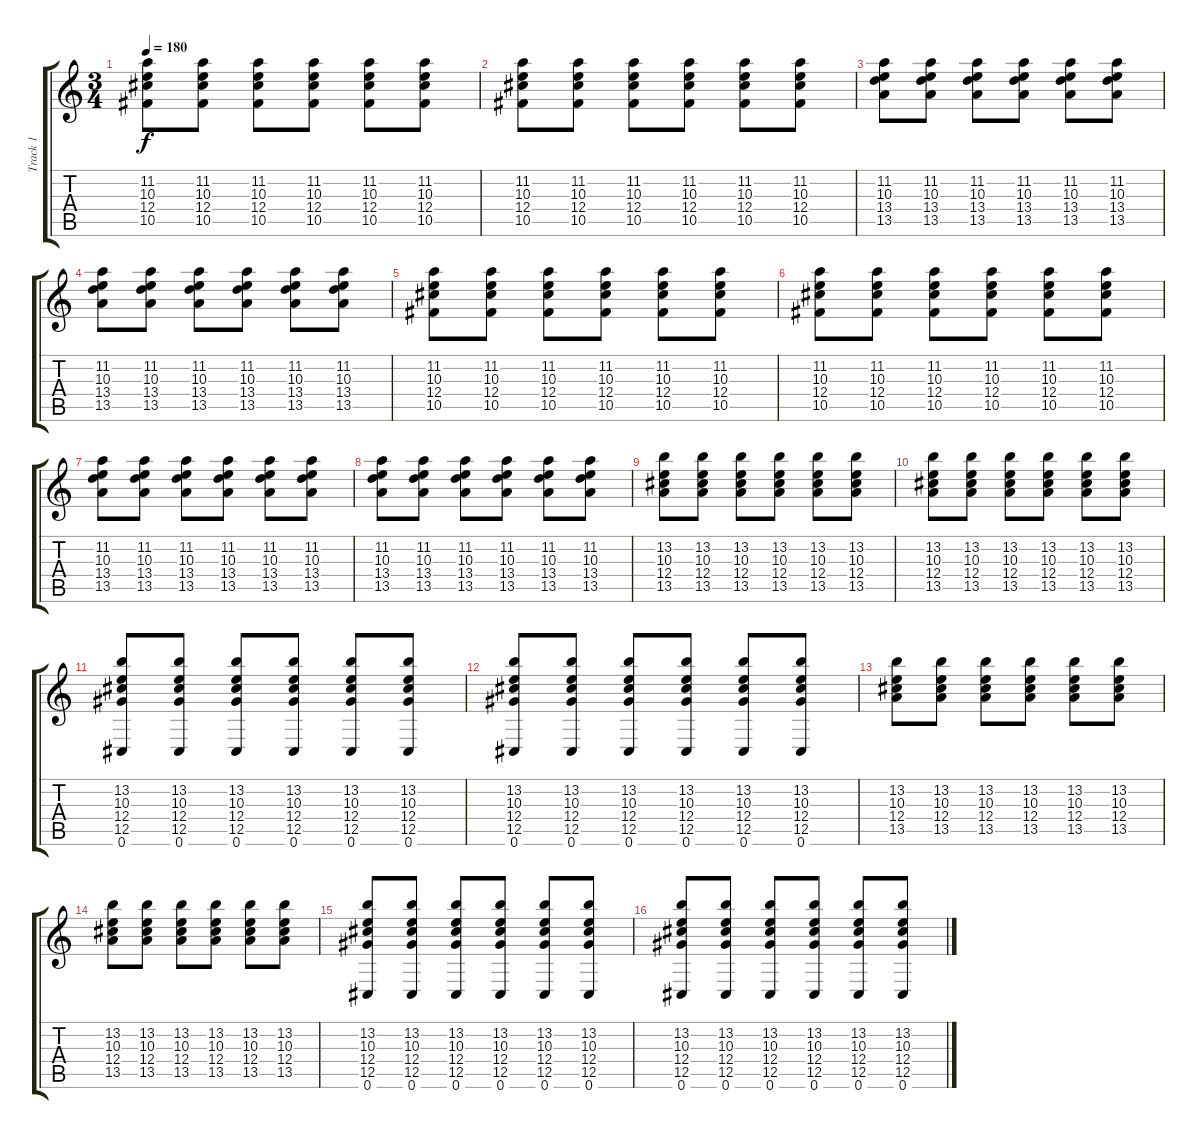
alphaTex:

\track ("Track 1" "Track 1") {instrument distortionguitar}
\staff {score tabs}
\tuning (Eb4 Bb3 Gb3 Db3 Ab2 Db2) {hide}
\ts (3 4)
\tempo 180
\clef g2
\ks c
(11.2 10.3 12.4 10.5).8{dy f} (11.2 10.3 12.4 10.5).8 (11.2 10.3 12.4 10.5).8 (11.2 10.3 12.4 10.5).8 (11.2 10.3 12.4 10.5).8 (11.2 10.3 12.4 10.5).8 |
(11.2 10.3 12.4 10.5).8 (11.2 10.3 12.4 10.5).8 (11.2 10.3 12.4 10.5).8 (11.2 10.3 12.4 10.5).8 (11.2 10.3 12.4 10.5).8 (11.2 10.3 12.4 10.5).8 |
(11.2 10.3 13.4 13.5).8 (11.2 10.3 13.4 13.5).8 (11.2 10.3 13.4 13.5).8 (11.2 10.3 13.4 13.5).8 (11.2 10.3 13.4 13.5).8 (11.2 10.3 13.4 13.5).8 |
(11.2 10.3 13.4 13.5).8 (11.2 10.3 13.4 13.5).8 (11.2 10.3 13.4 13.5).8 (11.2 10.3 13.4 13.5).8 (11.2 10.3 13.4 13.5).8 (11.2 10.3 13.4 13.5).8 |
(11.2 10.3 12.4 10.5).8 (11.2 10.3 12.4 10.5).8 (11.2 10.3 12.4 10.5).8 (11.2 10.3 12.4 10.5).8 (11.2 10.3 12.4 10.5).8 (11.2 10.3 12.4 10.5).8 |
(11.2 10.3 12.4 10.5).8 (11.2 10.3 12.4 10.5).8 (11.2 10.3 12.4 10.5).8 (11.2 10.3 12.4 10.5).8 (11.2 10.3 12.4 10.5).8 (11.2 10.3 12.4 10.5).8 |
(11.2 10.3 13.4 13.5).8 (11.2 10.3 13.4 13.5).8 (11.2 10.3 13.4 13.5).8 (11.2 10.3 13.4 13.5).8 (11.2 10.3 13.4 13.5).8 (11.2 10.3 13.4 13.5).8 |
(11.2 10.3 13.4 13.5).8 (11.2 10.3 13.4 13.5).8 (11.2 10.3 13.4 13.5).8 (11.2 10.3 13.4 13.5).8 (11.2 10.3 13.4 13.5).8 (11.2 10.3 13.4 13.5).8 |
(13.2 10.3 12.4 13.5).8 (13.2 10.3 12.4 13.5).8 (13.2 10.3 12.4 13.5).8 (13.2 10.3 12.4 13.5).8 (13.2 10.3 12.4 13.5).8 (13.2 10.3 12.4 13.5).8 |
(13.2 10.3 12.4 13.5).8 (13.2 10.3 12.4 13.5).8 (13.2 10.3 12.4 13.5).8 (13.2 10.3 12.4 13.5).8 (13.2 10.3 12.4 13.5).8 (13.2 10.3 12.4 13.5).8 |
(13.2 10.3 12.4 12.5 0.6).8 (13.2 10.3 12.4 12.5 0.6).8 (13.2 10.3 12.4 12.5 0.6).8 (13.2 10.3 12.4 12.5 0.6).8 (13.2 10.3 12.4 12.5 0.6).8 (13.2 10.3 12.4 12.5 0.6).8 |
(13.2 10.3 12.4 12.5 0.6).8 (13.2 10.3 12.4 12.5 0.6).8 (13.2 10.3 12.4 12.5 0.6).8 (13.2 10.3 12.4 12.5 0.6).8 (13.2 10.3 12.4 12.5 0.6).8 (13.2 10.3 12.4 12.5 0.6).8 |
(13.2 10.3 12.4 13.5).8 (13.2 10.3 12.4 13.5).8 (13.2 10.3 12.4 13.5).8 (13.2 10.3 12.4 13.5).8 (13.2 10.3 12.4 13.5).8 (13.2 10.3 12.4 13.5).8 |
(13.2 10.3 12.4 13.5).8 (13.2 10.3 12.4 13.5).8 (13.2 10.3 12.4 13.5).8 (13.2 10.3 12.4 13.5).8 (13.2 10.3 12.4 13.5).8 (13.2 10.3 12.4 13.5).8 |
(13.2 10.3 12.4 12.5 0.6).8 (13.2 10.3 12.4 12.5 0.6).8 (13.2 10.3 12.4 12.5 0.6).8 (13.2 10.3 12.4 12.5 0.6).8 (13.2 10.3 12.4 12.5 0.6).8 (13.2 10.3 12.4 12.5 0.6).8 |
(13.2 10.3 12.4 12.5 0.6).8 (13.2 10.3 12.4 12.5 0.6).8 (13.2 10.3 12.4 12.5 0.6).8 (13.2 10.3 12.4 12.5 0.6).8 (13.2 10.3 12.4 12.5 0.6).8 (13.2 10.3 12.4 12.5 0.6).8
